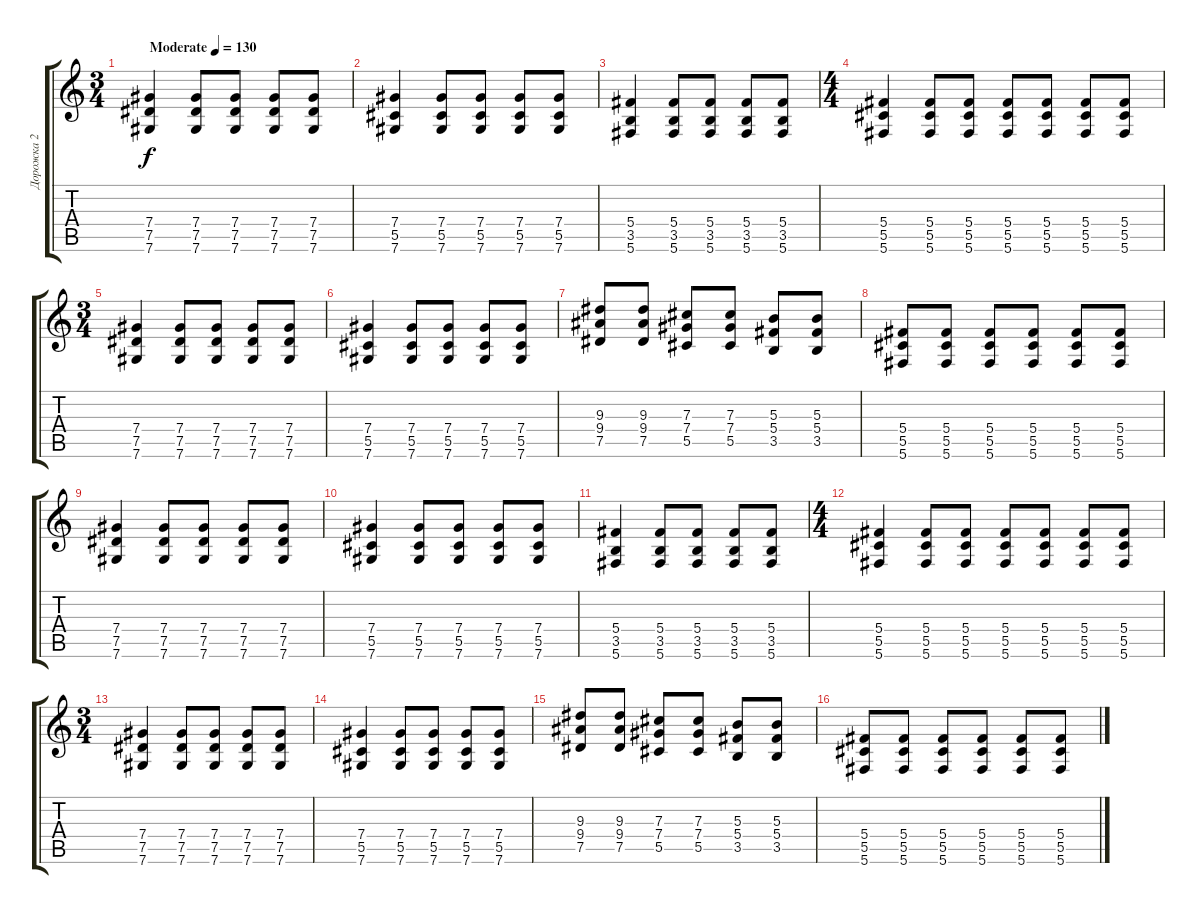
\track ("Дорожка 2" "Дорожка 2") {instrument distortionguitar}
\staff {score tabs}
\tuning (Eb4 Bb3 Gb3 Db3 Ab2 Db2) {hide}
\ts (3 4)
\tempo (130 "Moderate")
\clef g2
\ks c
(7.4 7.5 7.6).4{dy f instrument distortionguitar} (7.4 7.5 7.6).8 (7.4 7.5 7.6).8 (7.4 7.5 7.6).8 (7.4 7.5 7.6).8 |
(7.4 5.5 7.6).4 (7.4 5.5 7.6).8 (7.4 5.5 7.6).8 (7.4 5.5 7.6).8 (7.4 5.5 7.6).8 |
(5.4 3.5 5.6).4 (5.4 3.5 5.6).8 (5.4 3.5 5.6).8 (5.4 3.5 5.6).8 (5.4 3.5 5.6).8 |
\ts (4 4)
(5.4 5.5 5.6).4 (5.4 5.5 5.6).8 (5.4 5.5 5.6).8 (5.4 5.5 5.6).8 (5.4 5.5 5.6).8 (5.4 5.5 5.6).8 (5.4 5.5 5.6).8 |
\ts (3 4)
(7.4 7.5 7.6).4 (7.4 7.5 7.6).8 (7.4 7.5 7.6).8 (7.4 7.5 7.6).8 (7.4 7.5 7.6).8 |
(7.4 5.5 7.6).4 (7.4 5.5 7.6).8 (7.4 5.5 7.6).8 (7.4 5.5 7.6).8 (7.4 5.5 7.6).8 |
(9.3 9.4 7.5).8 (9.3 9.4 7.5).8 (7.3 7.4 5.5).8 (7.3 7.4 5.5).8 (5.3 5.4 3.5).8 (5.3 5.4 3.5).8 |
(5.4 5.5 5.6).8 (5.4 5.5 5.6).8 (5.4 5.5 5.6).8 (5.4 5.5 5.6).8 (5.4 5.5 5.6).8 (5.4 5.5 5.6).8 |
(7.4 7.5 7.6).4 (7.4 7.5 7.6).8 (7.4 7.5 7.6).8 (7.4 7.5 7.6).8 (7.4 7.5 7.6).8 |
(7.4 5.5 7.6).4 (7.4 5.5 7.6).8 (7.4 5.5 7.6).8 (7.4 5.5 7.6).8 (7.4 5.5 7.6).8 |
(5.4 3.5 5.6).4 (5.4 3.5 5.6).8 (5.4 3.5 5.6).8 (5.4 3.5 5.6).8 (5.4 3.5 5.6).8 |
\ts (4 4)
(5.4 5.5 5.6).4 (5.4 5.5 5.6).8 (5.4 5.5 5.6).8 (5.4 5.5 5.6).8 (5.4 5.5 5.6).8 (5.4 5.5 5.6).8 (5.4 5.5 5.6).8 |
\ts (3 4)
(7.4 7.5 7.6).4 (7.4 7.5 7.6).8 (7.4 7.5 7.6).8 (7.4 7.5 7.6).8 (7.4 7.5 7.6).8 |
(7.4 5.5 7.6).4 (7.4 5.5 7.6).8 (7.4 5.5 7.6).8 (7.4 5.5 7.6).8 (7.4 5.5 7.6).8 |
(9.3 9.4 7.5).8 (9.3 9.4 7.5).8 (7.3 7.4 5.5).8 (7.3 7.4 5.5).8 (5.3 5.4 3.5).8 (5.3 5.4 3.5).8 |
(5.4 5.5 5.6).8 (5.4 5.5 5.6).8 (5.4 5.5 5.6).8 (5.4 5.5 5.6).8 (5.4 5.5 5.6).8 (5.4 5.5 5.6).8
